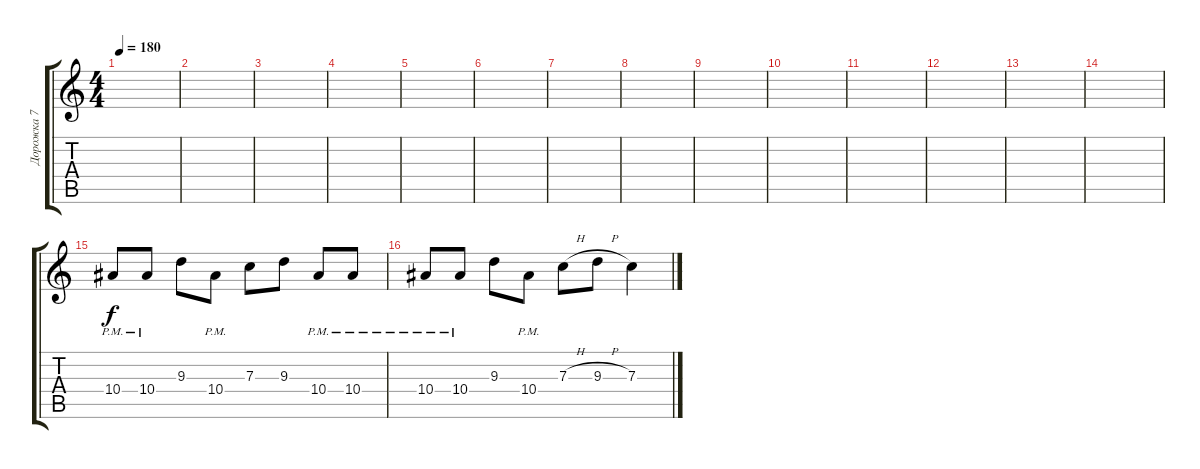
\track ("Дорожка 7" "Дорожка 7") {instrument overdrivenguitar}
\staff {score tabs}
\tuning (D4 A3 F3 C3 G2 C2) {hide}
\ts (4 4)
\tempo 180
\clef g2
\ks c
|
|
|
|
|
|
|
|
|
|
|
|
|
|
10.4{pm}.8{dy f} 10.4{pm}.8 9.3.8 10.4{pm}.8 7.3.8 9.3.8 10.4{pm}.8 10.4{pm}.8 |
10.4{pm}.8 10.4{pm}.8 9.3.8 10.4{pm}.8 7.3{h}.8 9.3{h}.8 7.3.4
